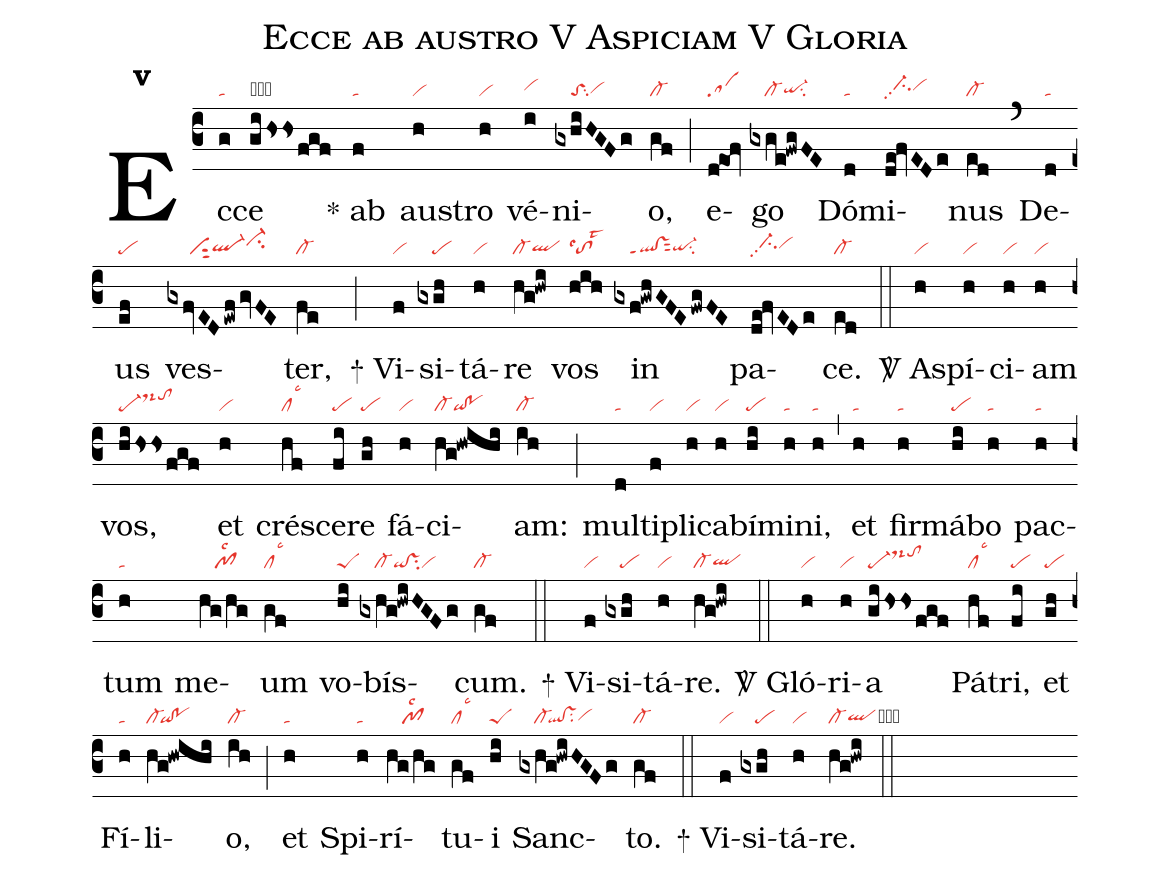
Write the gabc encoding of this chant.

name:Ecce ab austro V Aspiciam V Gloria;
office-part:re;
mode:5;
nabc-lines:1;
%%
initial-style: 1;
name: Ecce ab austro venio;
mode: 5;
office-part: Responsorium;
annotation: Resp.;
annotation: v;
nabc-lines: 1;
%%
(c3) Ec(g|ta)ce(gi/hssfgf|obpe-ds-hjtohj) <sp>*</sp> ab(f|ta) au(h|vi)stro(h|vi) vé(i|vihh)ni(gxhiHGFg|////toSsu2vihg)o,(gf|cl-) (;) e(d!eof|sa)go(gxge!fwgFE|////cl-qi-hgsu2) Dó(d|ta)mi(de!fvEDe|//ci-hhpp2vihh)nus(ed|cl-) (`) De(d|ta)us(ef|pe) ves(gxfvED/ewf/gvFE|//////ciS1ql-hgci-hi)ter,(fe|cl-) (;)
<sp>+</sp> Vi(f|vi)si(gxgh|////pe)tá(h|vi)re(hg!hwi|cl-qlhg) vos(hih|tolsc4lst3) in(gxf!gwhGFE/fwgFE|////ql!vssut2ppt1qi-hgsu2) pa(de!fvEDe|//ci-hhpp2vihh)ce.(ed|cl-) (::)

<sp>V/</sp> A(h|vi)spí(h|vi)ci(h|vi)am(h|vi) vos,(hi/hssfgf|pe-ds-hjtohj) et(h|vi) cré(hf|cllsc3)sce(fi|pe)re(gh|pe) fá(h|vi)ci(hg!hwihi|cl-qi!po)am:(ih|cl-) (;) mul(d|ta)ti(f|vi)pli(h|vi)ca(h|vi)bí(hi|pe)mi(h|ta)ni,(h|ta) (,) et(h|ta) fir(h|ta)má(hi|pe)bo(h|ta) pac(h|ta)tum(h|ta) me(hg/hg|////pf1lsc2)um(gf|cllsc3) vo(hi|peS)bís(gxhg!hwiHGFg|////cl-qi!vssu2vi)cum.(gf|cl-) (::)
<sp>+</sp> Vi(f|vi)si(gxgh|////pe)tá(h|vi)re.(hg!hwi|cl-qlhg) (::)

<sp>V/</sp> Gló(h|vi)ri(h|vi)a(gi/hssfgf|pe-ds-hjtohj) Pá(hf|cllsc3)tri,(fi|pe) et(gh|pe) Fí(h|ta)li(hg!hwihi|cl-`qi!po)o,(ih|cl-) (;) et(h|ta) Spi(h|ta)rí(hg/hg|////pf1lsc2)tu(gf|cllsc3)i(hi|peS) Sanc(gxhg!hwiHGFg|////cl-`ql!vssu2vihg)to.(gf|cl-) (::)
<sp>+</sp> Vi(f|vi)si(gxgh|////pe)tá(h|vi)re.(hg!hwi|cl-qlhgcb) (::)
